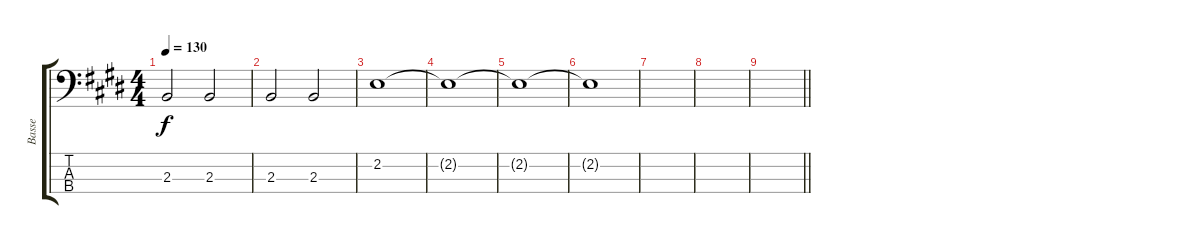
\track ("Basse" "Basse") {instrument electricbassfinger}
\staff {score tabs}
\tuning (G2 D2 A1 E1) {hide}
\ts (4 4)
\tempo 130
\clef f4
\ks e
2.3.2{dy f} 2.3.2 |
2.3.2 2.3.2 |
2.2.1 |
2.2{t}.1 |
2.2{t}.1 |
2.2{t}.1 |
|
|
\barLineRight lightlight
